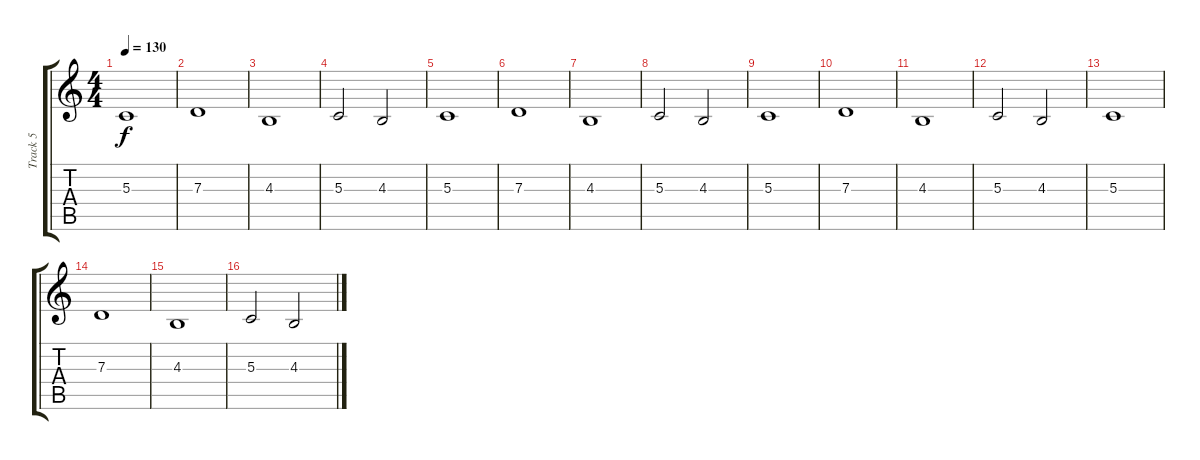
\track ("Track 5" "Track 5") {instrument violin}
\staff {score tabs}
\tuning (E4 B3 G3 D3 A2 E2) {hide}
\ts (4 4)
\tempo 130
\clef g2
\ks c
5.3.1{dy f} |
7.3.1 |
4.3.1 |
5.3.2 4.3.2 |
5.3.1 |
7.3.1 |
4.3.1 |
5.3.2 4.3.2 |
5.3.1 |
7.3.1 |
4.3.1 |
5.3.2 4.3.2 |
5.3.1 |
7.3.1 |
4.3.1 |
5.3.2 4.3.2
